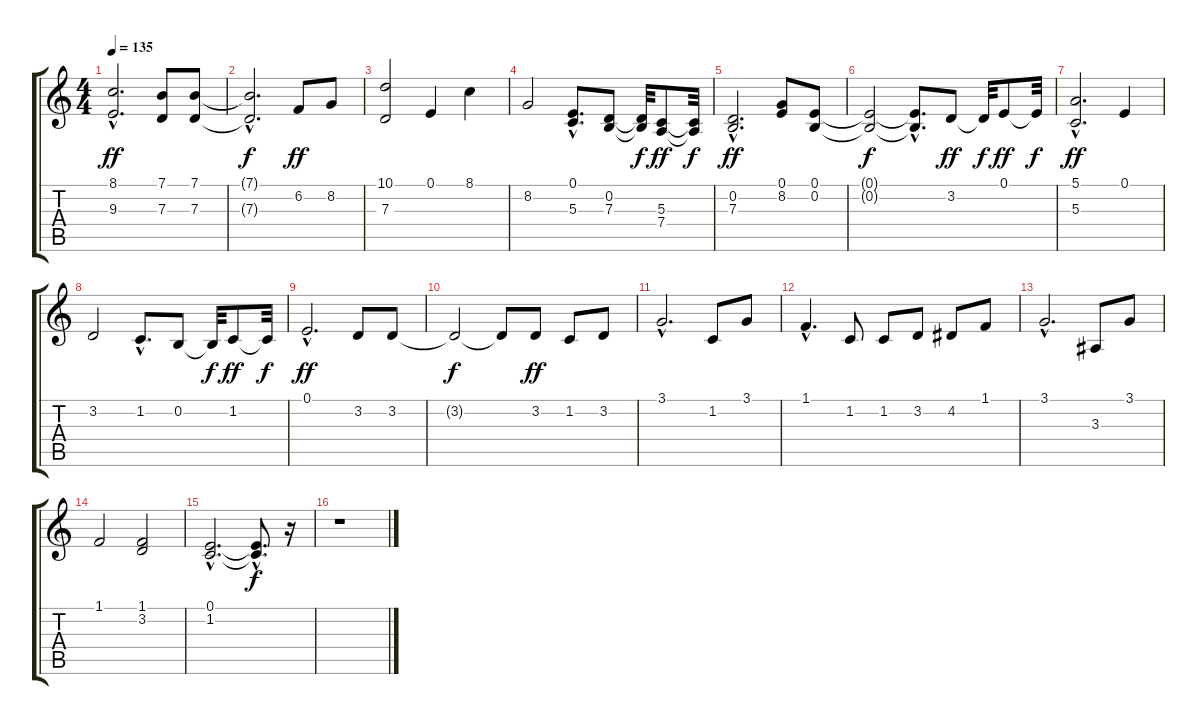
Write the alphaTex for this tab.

\track "" {instrument acousticgrandpiano}
\staff {score tabs}
\tuning (E4 B3 G3 D3 A2 E2) {hide}
\ts (4 4)
\tempo 135
\clef g2
\ks c
(8.1{hac} 9.3{hac}).2{d dy ff} (7.1 7.3).8 (7.1 7.3).8 |
(7.1{hac t} 7.3{hac t}).2{d dy f} 6.2.8{dy ff} 8.2.8 |
(10.1 7.3).2 0.1.4 8.1.4 |
8.2.2 (0.1{hac} 5.3{hac}).8{d} (0.2 7.3).8 (0.2{t} 7.3{t}).32{dy f} (5.3 7.4).8{dy ff} (5.3{t} 7.4{t}).32{dy f} |
(0.2{hac} 7.3{hac}).2{d dy ff} (0.1 8.2).8 (0.1 0.2).8 |
(0.1{t} 0.2{t}).2{dy f} (0.1{hac t} 0.2{hac t}).8{d} 3.2.8{dy ff} 3.2{t}.32{dy f} 0.1.8{dy ff} 0.1{t}.32{dy f} |
(5.1{hac} 5.3{hac}).2{d dy ff} 0.1.4 |
3.2.2 1.2{hac}.8{d} 0.2.8 0.2{t}.32{dy f} 1.2.8{dy ff} 1.2{t}.32{dy f} |
0.1{hac}.2{d dy ff} 3.2.8 3.2.8 |
3.2{t}.2{dy f} 3.2{t}.8 3.2.8{dy ff} 1.2.8 3.2.8 |
3.1{hac}.2{d} 1.2.8 3.1.8 |
1.1{hac}.4{d} 1.2.8 1.2.8 3.2.8 4.2.8 1.1.8 |
3.1{hac}.2{d} 3.3.8 3.1.8 |
1.1.2 (1.1 3.2).2 |
(0.1{hac} 1.2{hac}).2{d} (0.1{hac t} 1.2{hac t}).8{d dy f} r.16 |
r.1
